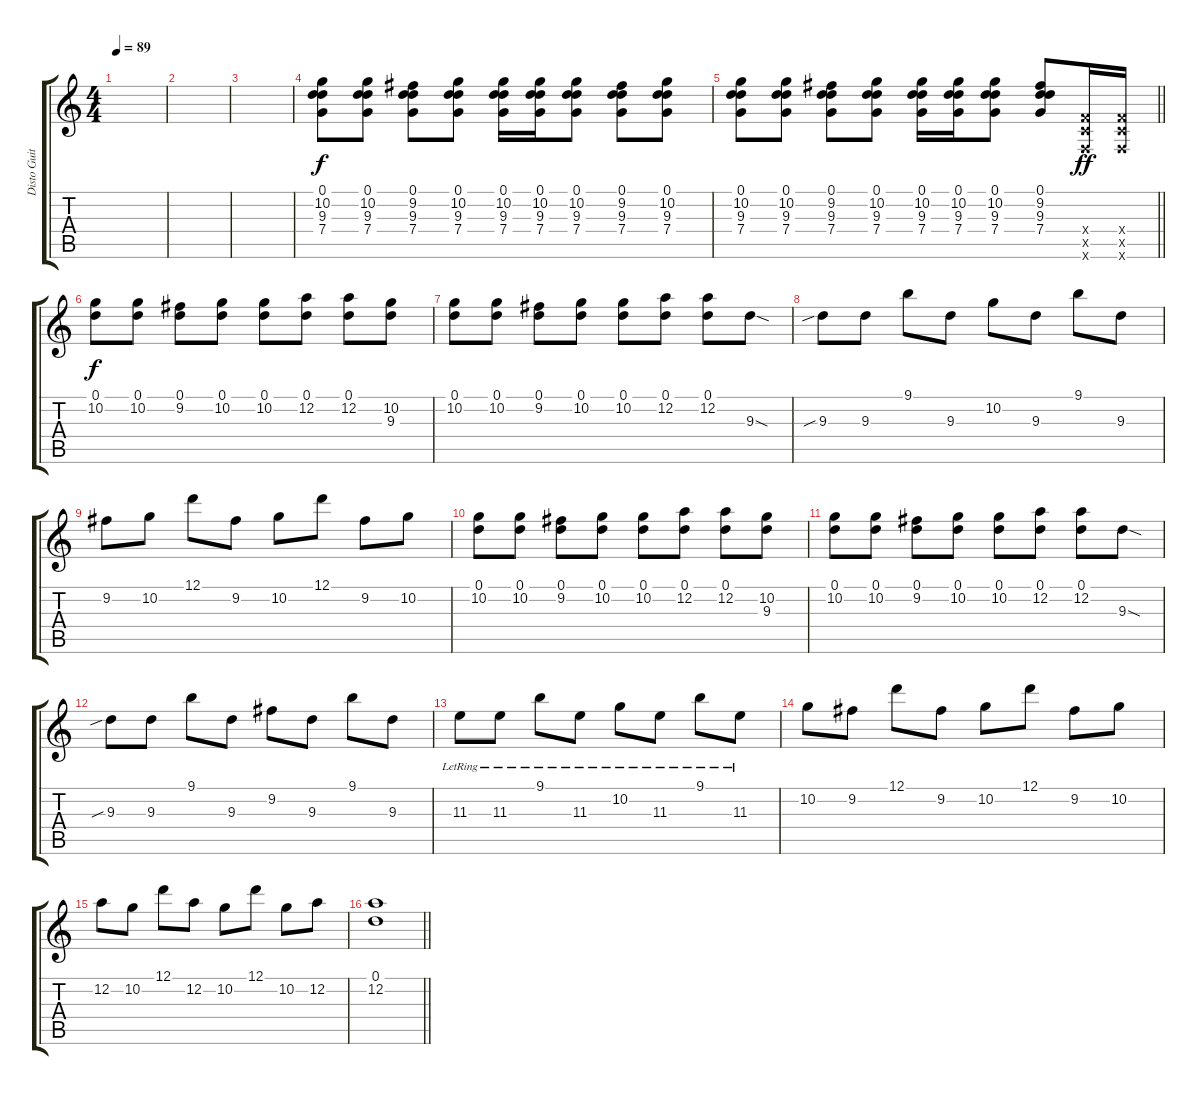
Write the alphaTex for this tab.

\track ("Disto Guitar 1" "Disto Guit") {instrument overdrivenguitar}
\staff {score tabs}
\tuning (D4 A3 F3 C3 G2 D2) {hide}
\ts (4 4)
\tempo 89
\clef g2
\ks c
|
|
|
(0.1 10.2 9.3 7.4).8 (0.1 10.2 9.3 7.4).8 (0.1 9.2 9.3 7.4).8 (0.1 10.2 9.3 7.4).8 (0.1 10.2 9.3 7.4).16 (0.1 10.2 9.3 7.4).16 (0.1 10.2 9.3 7.4).8 (0.1 9.2 9.3 7.4).8 (0.1 10.2 9.3 7.4).8 |
\barLineRight lightlight
(0.1 10.2 9.3 7.4).8 (0.1 10.2 9.3 7.4).8 (0.1 9.2 9.3 7.4).8 (0.1 10.2 9.3 7.4).8 (0.1 10.2 9.3 7.4).16 (0.1 10.2 9.3 7.4).16 (0.1 10.2 9.3 7.4).8 (0.1 9.2 9.3 7.4).8 (5.4{x} 5.5{x} 3.6{x}).16{dy ff} (5.4{x} 5.5{x} 3.6{x}).16 |
(0.1 10.2).8{dy f} (0.1 10.2).8 (0.1 9.2).8 (0.1 10.2).8 (0.1 10.2).8 (0.1 12.2).8 (0.1 12.2).8 (10.2 9.3).8 |
(0.1 10.2).8 (0.1 10.2).8 (0.1 9.2).8 (0.1 10.2).8 (0.1 10.2).8 (0.1 12.2).8 (0.1 12.2).8 9.3{sod}.8 |
9.3{sib}.8 9.3.8 9.1.8 9.3.8 10.2.8 9.3.8 9.1.8 9.3.8 |
9.2.8 10.2.8 12.1.8 9.2.8 10.2.8 12.1.8 9.2.8 10.2.8 |
(0.1 10.2).8 (0.1 10.2).8 (0.1 9.2).8 (0.1 10.2).8 (0.1 10.2).8 (0.1 12.2).8 (0.1 12.2).8 (10.2 9.3).8 |
(0.1 10.2).8 (0.1 10.2).8 (0.1 9.2).8 (0.1 10.2).8 (0.1 10.2).8 (0.1 12.2).8 (0.1 12.2).8 9.3{sod}.8 |
9.3{sib}.8 9.3.8 9.1.8 9.3.8 9.2.8 9.3.8 9.1.8 9.3.8 |
11.3{lr}.8 11.3{lr}.8 9.1{lr}.8 11.3{lr}.8 10.2{lr}.8 11.3{lr}.8 9.1{lr}.8 11.3{lr}.8 |
10.2.8 9.2.8 12.1.8 9.2.8 10.2.8 12.1.8 9.2.8 10.2.8 |
12.2.8 10.2.8 12.1.8 12.2.8 10.2.8 12.1.8 10.2.8 12.2.8 |
\barLineRight lightlight
(0.1 12.2).1
